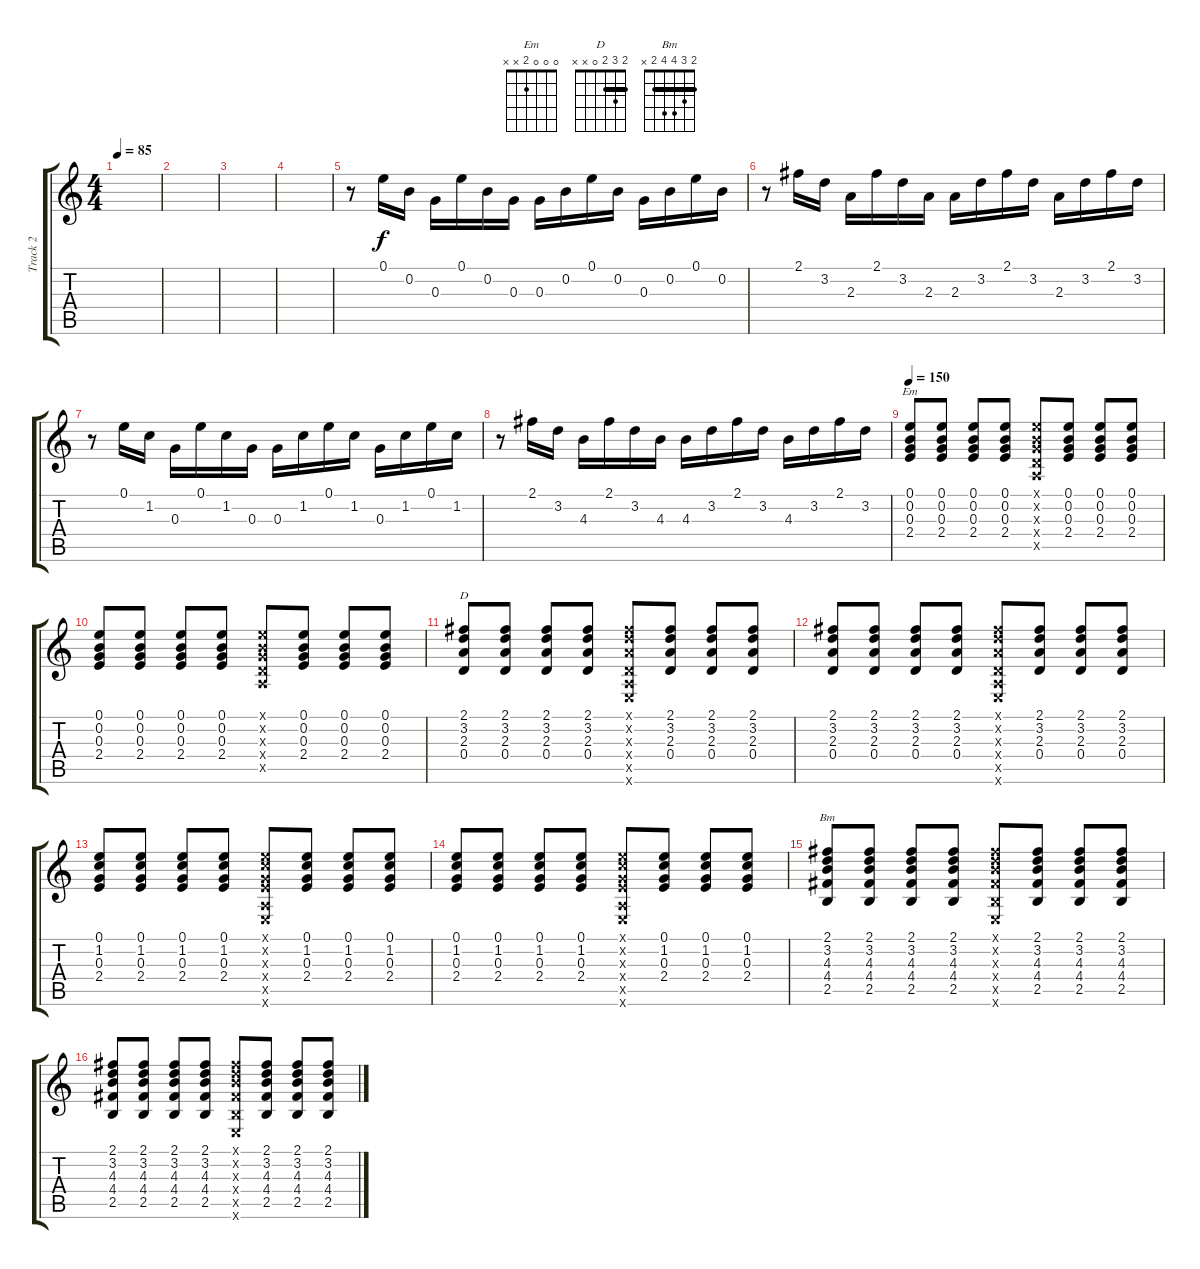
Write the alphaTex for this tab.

\track ("Track 2" "Track 2") {instrument acousticguitarnylon}
\staff {score tabs}
\tuning (E4 B3 G3 D3 A2 E2) {hide}
\chord ("Em" 0 0 0 2 x x)
\chord ("D" 2 3 2 0 x x) {barre 2}
\chord ("Bm" 2 3 4 4 2 x) {barre 2}
\ts (4 4)
\tempo 85
\clef g2
\ks c
|
|
|
|
r.8 0.1.16 0.2.16 0.3.16 0.1.16 0.2.16 0.3.16 0.3.16 0.2.16 0.1.16 0.2.16 0.3.16 0.2.16 0.1.16 0.2.16 |
r.8 2.1.16 3.2.16 2.3.16 2.1.16 3.2.16 2.3.16 2.3.16 3.2.16 2.1.16 3.2.16 2.3.16 3.2.16 2.1.16 3.2.16 |
r.8 0.1.16 1.2.16 0.3.16 0.1.16 1.2.16 0.3.16 0.3.16 1.2.16 0.1.16 1.2.16 0.3.16 1.2.16 0.1.16 1.2.16 |
r.8 2.1.16 3.2.16 4.3.16 2.1.16 3.2.16 4.3.16 4.3.16 3.2.16 2.1.16 3.2.16 4.3.16 3.2.16 2.1.16 3.2.16 |
\tempo 150
(0.1 0.2 0.3 2.4).8{ch "Em"} (0.1 0.2 0.3 2.4).8 (0.1 0.2 0.3 2.4).8 (0.1 0.2 0.3 2.4).8 (0.1{x} 0.2{x} 0.3{x} 0.4{x} 0.5{x}).8 (0.1 0.2 0.3 2.4).8 (0.1 0.2 0.3 2.4).8 (0.1 0.2 0.3 2.4).8 |
(0.1 0.2 0.3 2.4).8 (0.1 0.2 0.3 2.4).8 (0.1 0.2 0.3 2.4).8 (0.1 0.2 0.3 2.4).8 (0.1{x} 0.2{x} 0.3{x} 0.4{x} 0.5{x}).8 (0.1 0.2 0.3 2.4).8 (0.1 0.2 0.3 2.4).8 (0.1 0.2 0.3 2.4).8 |
(2.1 3.2 2.3 0.4).8{ch "D"} (2.1 3.2 2.3 0.4).8 (2.1 3.2 2.3 0.4).8 (2.1 3.2 2.3 0.4).8 (2.1{x} 3.2{x} 2.3{x} 0.4{x} 0.5{x} 0.6{x}).8 (2.1 3.2 2.3 0.4).8 (2.1 3.2 2.3 0.4).8 (2.1 3.2 2.3 0.4).8 |
(2.1 3.2 2.3 0.4).8 (2.1 3.2 2.3 0.4).8 (2.1 3.2 2.3 0.4).8 (2.1 3.2 2.3 0.4).8 (2.1{x} 3.2{x} 2.3{x} 0.4{x} 0.5{x} 0.6{x}).8 (2.1 3.2 2.3 0.4).8 (2.1 3.2 2.3 0.4).8 (2.1 3.2 2.3 0.4).8 |
(0.1 1.2 0.3 2.4).8 (0.1 1.2 0.3 2.4).8 (0.1 1.2 0.3 2.4).8 (0.1 1.2 0.3 2.4).8 (0.1{x} 1.2{x} 0.3{x} 2.4{x} 0.5{x} 0.6{x}).8 (0.1 1.2 0.3 2.4).8 (0.1 1.2 0.3 2.4).8 (0.1 1.2 0.3 2.4).8 |
(0.1 1.2 0.3 2.4).8 (0.1 1.2 0.3 2.4).8 (0.1 1.2 0.3 2.4).8 (0.1 1.2 0.3 2.4).8 (0.1{x} 1.2{x} 0.3{x} 2.4{x} 0.5{x} 0.6{x}).8 (0.1 1.2 0.3 2.4).8 (0.1 1.2 0.3 2.4).8 (0.1 1.2 0.3 2.4).8 |
(2.1 3.2 4.3 4.4 2.5).8{ch "Bm"} (2.1 3.2 4.3 4.4 2.5).8 (2.1 3.2 4.3 4.4 2.5).8 (2.1 3.2 4.3 4.4 2.5).8 (2.1{x} 3.2{x} 4.3{x} 4.4{x} 2.5{x} 0.6{x}).8 (2.1 3.2 4.3 4.4 2.5).8 (2.1 3.2 4.3 4.4 2.5).8 (2.1 3.2 4.3 4.4 2.5).8 |
(2.1 3.2 4.3 4.4 2.5).8 (2.1 3.2 4.3 4.4 2.5).8 (2.1 3.2 4.3 4.4 2.5).8 (2.1 3.2 4.3 4.4 2.5).8 (2.1{x} 3.2{x} 4.3{x} 4.4{x} 2.5{x} 0.6{x}).8 (2.1 3.2 4.3 4.4 2.5).8 (2.1 3.2 4.3 4.4 2.5).8 (2.1 3.2 4.3 4.4 2.5).8
